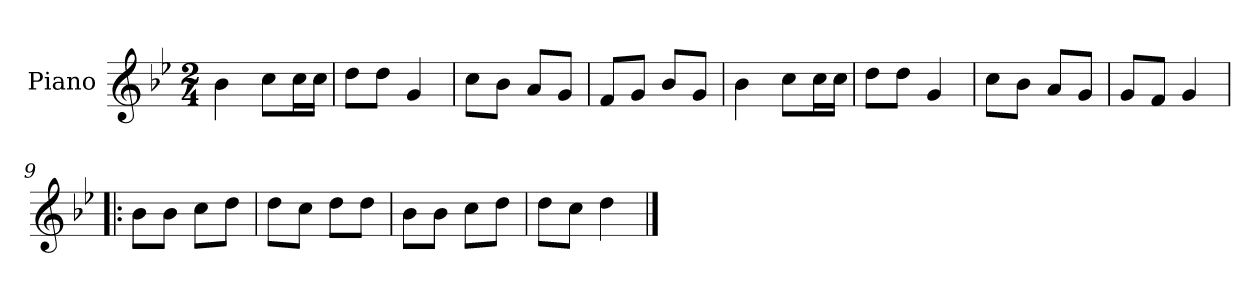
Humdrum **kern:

**kern
*part1
*staff1
*I"Piano
*I'Pno.
*clefG2
*k[b-e-]
*M2/4
=1
4b-\
8cc\L
16cc\L
16cc\JJ
=2
8dd\L
8dd\J
4g/
=3
8cc\L
8b-\J
8a/L
8g/J
=4
8f/L
8g/J
8b-/L
8g/J
=5
4b-\
8cc\L
16cc\L
16cc\JJ
=6
8dd\L
8dd\J
4g/
=7
8cc\L
8b-\J
8a/L
8g/J
=8
8g/L
8f/J
4g/
=9!|:
8b-\L
8b-\J
8cc\L
8dd\J
!!LO:LB:g=z
=10
8dd\L
8cc\J
8dd\L
8dd\J
=11
8b-\L
8b-\J
8cc\L
8dd\J
=12
8dd\L
8cc\J
4dd\
==
*-
